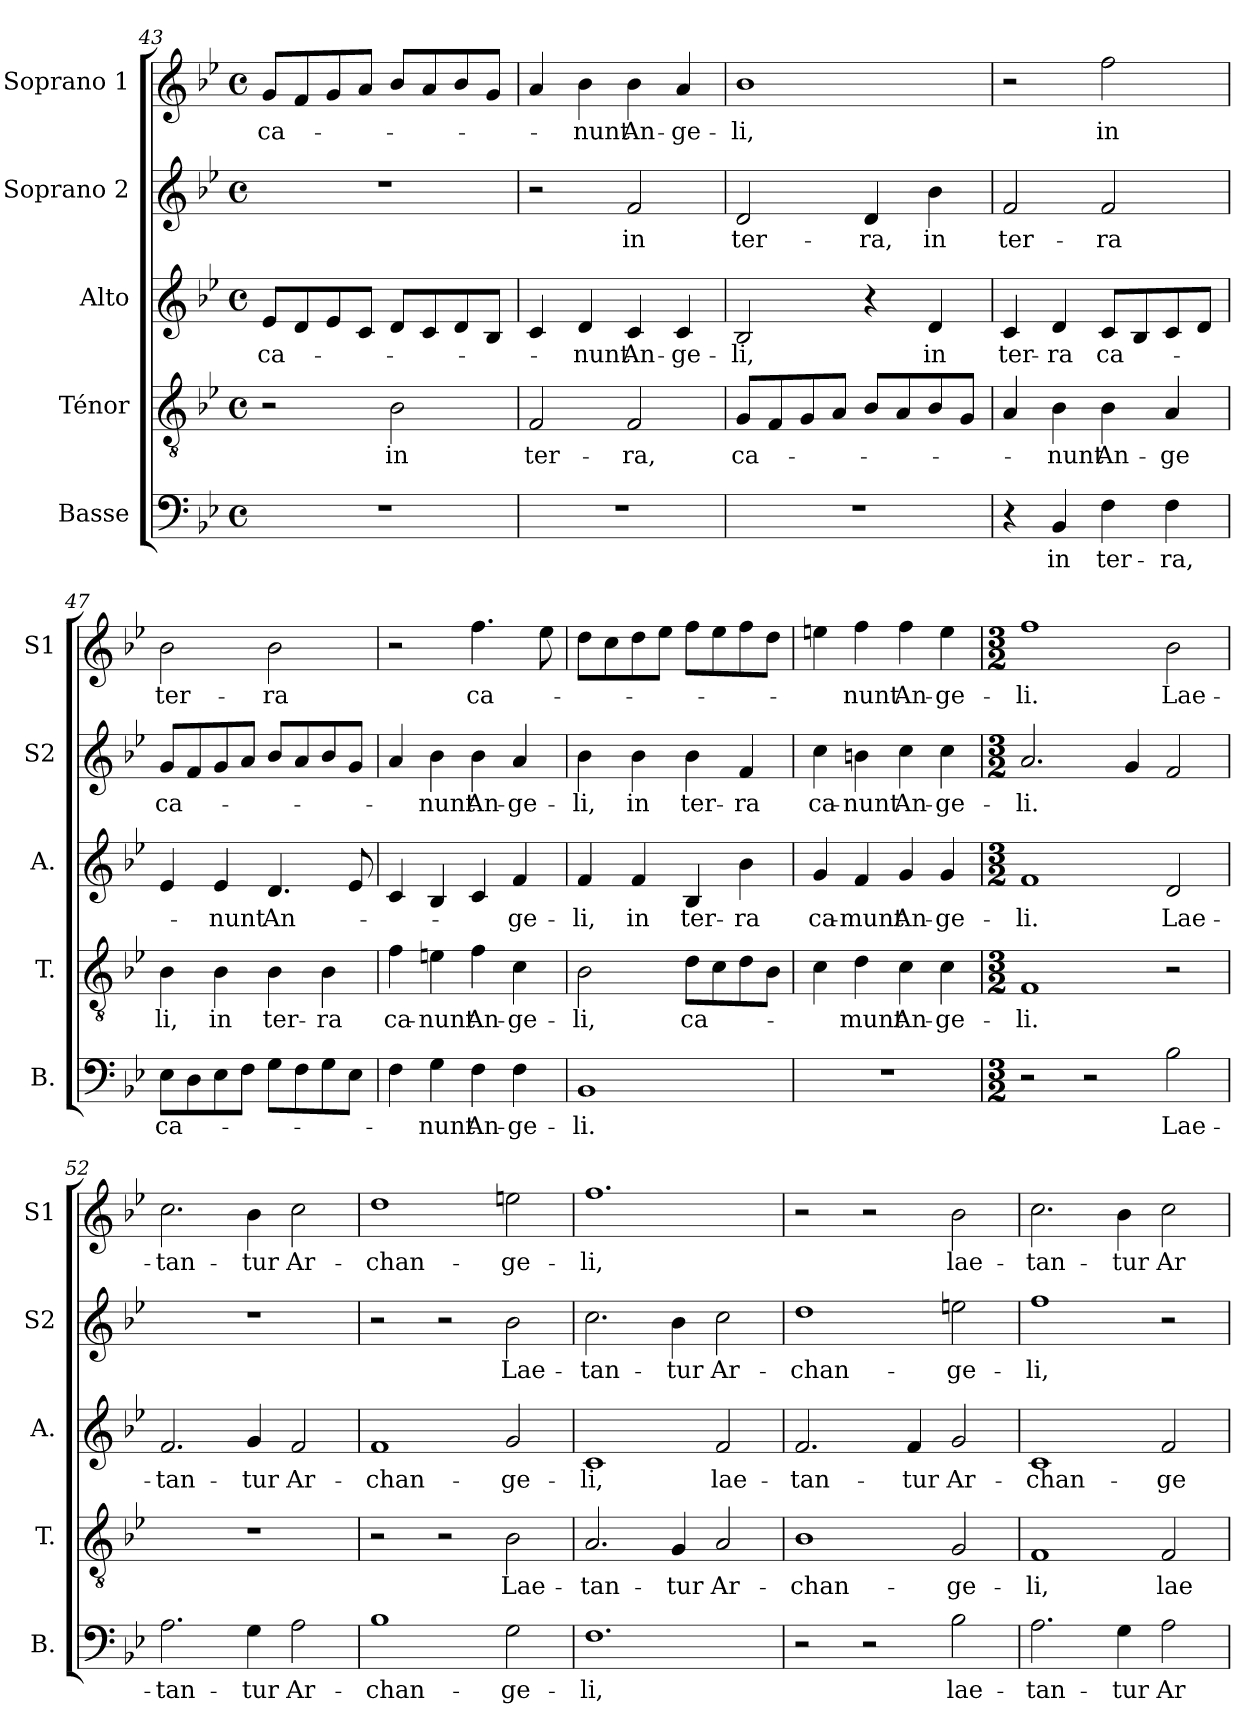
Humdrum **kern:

**kern	**text	**kern	**text	**kern	**text	**kern	**text	**kern	**text
*part5	*part5	*part4	*part4	*part3	*part3	*part2	*part2	*part1	*part1
*staff5	*staff5	*staff4	*staff4	*staff3	*staff3	*staff2	*staff2	*staff1	*staff1
*I"Basse	*	*I"Ténor	*	*I"Alto	*	*I"Soprano 2	*	*I"Soprano 1	*
*I'B.	*	*I'T.	*	*I'A.	*	*I'S2	*	*I'S1	*
*clefF4	*	*clefGv2	*	*clefG2	*	*clefG2	*	*clefG2	*
*k[b-e-]	*	*k[b-e-]	*	*k[b-e-]	*	*k[b-e-]	*	*k[b-e-]	*
*M4/4	*	*M4/4	*	*M4/4	*	*M4/4	*	*M4/4	*
*met(c)	*	*met(c)	*	*met(c)	*	*met(c)	*	*met(c)	*
=43	=43	=43	=43	=43	=43	=43	=43	=43	=43
!	!	!	!	!	!LO:LY:b	!	!	!	!LO:LY:b
1r	.	2r	.	8e-/L	ca-	1r	.	8g/L	ca-
.	.	.	.	8d/	.	.	.	8f/	.
.	.	.	.	8e-/	.	.	.	8g/	.
.	.	.	.	8c/J	.	.	.	8a/J	.
!	!	!	!LO:LY:b	!	!	!	!	!	!
.	.	2B-\	in	8d/L	.	.	.	8b-/L	.
.	.	.	.	8c/	.	.	.	8a/	.
.	.	.	.	8d/	.	.	.	8b-/	.
.	.	.	.	8B-/J	.	.	.	8g/J	.
=44	=44	=44	=44	=44	=44	=44	=44	=44	=44
!	!	!	!LO:LY:b	!	!	!	!	!	!
1r	.	2F/	ter-	4c/	.	2r	.	4a/	.
!	!	!	!	!	!LO:LY:b	!	!	!	!LO:LY:b
.	.	.	.	4d/	-nunt	.	.	4b-\	-nunt
!	!	!	!LO:LY:b	!	!LO:LY:b	!	!LO:LY:b	!	!LO:LY:b
.	.	2F/	-ra,	4c/	An-	2f/	in	4b-\	An-
!	!	!	!	!	!LO:LY:b	!	!	!	!LO:LY:b
.	.	.	.	4c/	-ge-	.	.	4a/	-ge-
=45	=45	=45	=45	=45	=45	=45	=45	=45	=45
!	!	!	!LO:LY:b	!	!LO:LY:b	!	!LO:LY:b	!	!LO:LY:b
1r	.	8G/L	ca-	2B-/	-li,	2d/	ter-	1b-	-li,
.	.	8F/	.	.	.	.	.	.	.
.	.	8G/	.	.	.	.	.	.	.
.	.	8A/J	.	.	.	.	.	.	.
!	!	!	!	!	!	!	!LO:LY:b	!	!
.	.	8B-/L	.	4r	.	4d/	-ra,	.	.
.	.	8A/	.	.	.	.	.	.	.
!	!	!	!	!	!LO:LY:b	!	!LO:LY:b	!	!
.	.	8B-/	.	4d/	in	4b-\	in	.	.
.	.	8G/J	.	.	.	.	.	.	.
=46	=46	=46	=46	=46	=46	=46	=46	=46	=46
!	!	!	!	!	!LO:LY:b	!	!LO:LY:b	!	!
4r	.	4A/	.	4c/	ter-	2f/	ter-	2r	.
!	!LO:LY:b	!	!LO:LY:b	!	!LO:LY:b	!	!	!	!
4BB-/	in	4B-\	-nunt	4d/	-ra	.	.	.	.
!	!LO:LY:b	!	!LO:LY:b	!	!LO:LY:b	!	!LO:LY:b	!	!LO:LY:b
4F\	ter-	4B-\	An-	8c/L	ca-	2f/	-ra	2ff\	in
.	.	.	.	8B-/	.	.	.	.	.
!	!LO:LY:b	!	!LO:LY:b	!	!	!	!	!	!
4F\	-ra,	4A/	-ge	8c/	.	.	.	.	.
.	.	.	.	8d/J	.	.	.	.	.
!!LO:PB:g=z
=47	=47	=47	=47	=47	=47	=47	=47	=47	=47
!	!LO:LY:b	!	!LO:LY:b	!	!	!	!LO:LY:b	!	!LO:LY:b
8E-\L	ca-	4B-\	li,	4e-/	.	8g/L	ca-	2b-\	ter-
8D\	.	.	.	.	.	8f/	.	.	.
!	!	!	!LO:LY:b	!	!LO:LY:b	!	!	!	!
8E-\	.	4B-\	in	4e-/	-nunt	8g/	.	.	.
8F\J	.	.	.	.	.	8a/J	.	.	.
!	!	!	!LO:LY:b	!	!LO:LY:b	!	!	!	!LO:LY:b
8G\L	.	4B-\	ter-	4.d/	An-	8b-/L	.	2b-\	-ra
8F\	.	.	.	.	.	8a/	.	.	.
!	!	!	!LO:LY:b	!	!	!	!	!	!
8G\	.	4B-\	-ra	.	.	8b-/	.	.	.
8E-\J	.	.	.	8e-/	.	8g/J	.	.	.
=48	=48	=48	=48	=48	=48	=48	=48	=48	=48
!	!	!	!LO:LY:b	!	!	!	!	!	!
4F\	.	4f\	ca-	4c/	.	4a/	.	2r	.
!	!LO:LY:b	!	!LO:LY:b	!	!	!	!LO:LY:b	!	!
4G\	-nunt	4en\	-nunt	4B-/	.	4b-\	-nunt	.	.
!	!LO:LY:b	!	!LO:LY:b	!	!	!	!LO:LY:b	!	!LO:LY:b
4F\	An-	4f\	An-	4c/	.	4b-\	An-	4.ff\	ca-
!	!LO:LY:b	!	!LO:LY:b	!	!LO:LY:b	!	!LO:LY:b	!	!
4F\	-ge-	4c\	-ge-	4f/	ge-	4a/	-ge-	.	.
.	.	.	.	.	.	.	.	8ee-\	.
=49	=49	=49	=49	=49	=49	=49	=49	=49	=49
!	!LO:LY:b	!	!LO:LY:b	!	!LO:LY:b	!	!LO:LY:b	!	!
1BB-	-li.	2B-\	-li,	4f/	-li,	4b-\	-li,	8dd\L	.
.	.	.	.	.	.	.	.	8cc\	.
!	!	!	!	!	!LO:LY:b	!	!LO:LY:b	!	!
.	.	.	.	4f/	in	4b-\	in	8dd\	.
.	.	.	.	.	.	.	.	8ee-\J	.
!	!	!	!LO:LY:b	!	!LO:LY:b	!	!LO:LY:b	!	!
.	.	8d\L	ca-	4B-/	ter-	4b-\	ter-	8ff\L	.
.	.	8c\	.	.	.	.	.	8ee-\	.
!	!	!	!	!	!LO:LY:b	!	!LO:LY:b	!	!
.	.	8d\	.	4b-\	-ra	4f/	-ra	8ff\	.
.	.	8B-\J	.	.	.	.	.	8dd\J	.
=50	=50	=50	=50	=50	=50	=50	=50	=50	=50
!	!	!	!	!	!LO:LY:b	!	!LO:LY:b	!	!
1r	.	4c\	.	4g/	ca-	4cc\	ca-	4een\	.
!	!	!	!LO:LY:b	!	!LO:LY:b	!	!LO:LY:b	!	!LO:LY:b
.	.	4d\	-munt	4f/	-munt	4bn\	-nunt	4ff\	-nunt
!	!	!	!LO:LY:b	!	!LO:LY:b	!	!LO:LY:b	!	!LO:LY:b
.	.	4c\	An-	4g/	An-	4cc\	An-	4ff\	An-
!	!	!	!LO:LY:b	!	!LO:LY:b	!	!LO:LY:b	!	!LO:LY:b
.	.	4c\	-ge-	4g/	-ge-	4cc\	-ge-	4ee\	-ge-
=51	=51	=51	=51	=51	=51	=51	=51	=51	=51
*M3/2	*	*M3/2	*	*M3/2	*	*M3/2	*	*M3/2	*
*	*	*	*	*	*	*	*	*MM260	*
!	!	!	!LO:LY:b	!	!LO:LY:b	!	!LO:LY:b	!	!LO:LY:b
2r	.	1F	-li.	1f	-li.	2.a/	-li.	1ff	-li.
2r	.	.	.	.	.	.	.	.	.
.	.	.	.	.	.	4g/	.	.	.
!	!LO:LY:b	!	!	!	!LO:LY:b	!	!	!	!LO:LY:b
2B-\	Lae-	2r	.	2d/	Lae-	2f/	.	2b-\	Lae-
=52	=52	=52	=52	=52	=52	=52	=52	=52	=52
!	!LO:LY:b	!	!	!	!LO:LY:b	!	!	!	!LO:LY:b
2.A\	-tan-	1.r	.	2.f/	-tan-	1.r	.	2.cc\	-tan-
!	!LO:LY:b	!	!	!	!LO:LY:b	!	!	!	!LO:LY:b
4G\	-tur	.	.	4g/	-tur	.	.	4b-\	-tur
!	!LO:LY:b	!	!	!	!LO:LY:b	!	!	!	!LO:LY:b
2A\	Ar-	.	.	2f/	Ar-	.	.	2cc\	Ar-
=53	=53	=53	=53	=53	=53	=53	=53	=53	=53
!	!LO:LY:b	!	!	!	!LO:LY:b	!	!	!	!LO:LY:b
1B-	-chan-	2r	.	1f	-chan-	2r	.	1dd	-chan-
.	.	2r	.	.	.	2r	.	.	.
!	!LO:LY:b	!	!LO:LY:b	!	!LO:LY:b	!	!LO:LY:b	!	!LO:LY:b
2G\	-ge-	2B-\	Lae-	2g/	-ge-	2b-\	Lae-	2een\	-ge-
=54	=54	=54	=54	=54	=54	=54	=54	=54	=54
!	!LO:LY:b	!	!LO:LY:b	!	!LO:LY:b	!	!LO:LY:b	!	!LO:LY:b
1.F	-li,	2.A/	-tan-	1c	-li,	2.cc\	-tan-	1.ff	-li,
!	!	!	!LO:LY:b	!	!	!	!LO:LY:b	!	!
.	.	4G/	-tur	.	.	4b-\	-tur	.	.
!	!	!	!LO:LY:b	!	!LO:LY:b	!	!LO:LY:b	!	!
.	.	2A/	Ar-	2f/	lae-	2cc\	Ar-	.	.
!!LO:LB:g=z
=55	=55	=55	=55	=55	=55	=55	=55	=55	=55
!	!	!	!LO:LY:b	!	!LO:LY:b	!	!LO:LY:b	!	!
2r	.	1B-	-chan-	2.f/	-tan-	1dd	-chan-	2r	.
2r	.	.	.	.	.	.	.	2r	.
!	!	!	!	!	!LO:LY:b	!	!	!	!
.	.	.	.	4f/	-tur	.	.	.	.
!	!LO:LY:b	!	!LO:LY:b	!	!LO:LY:b	!	!LO:LY:b	!	!LO:LY:b
2B-\	lae-	2G/	-ge-	2g/	Ar-	2een\	-ge-	2b-\	lae-
=56	=56	=56	=56	=56	=56	=56	=56	=56	=56
!	!LO:LY:b	!	!LO:LY:b	!	!LO:LY:b	!	!LO:LY:b	!	!LO:LY:b
2.A\	-tan-	1F	-li,	1c	-chan-	1ff	-li,	2.cc\	-tan-
!	!LO:LY:b	!	!	!	!	!	!	!	!LO:LY:b
4G\	-tur	.	.	.	.	.	.	4b-\	-tur
!	!LO:LY:b	!	!LO:LY:b	!	!LO:LY:b	!	!	!	!LO:LY:b
2A\	Ar-	2F/	lae-	2f/	-ge-	2r	.	2cc\	Ar-
=	=	=	=	=	=	=	=	=	=
*-	*-	*-	*-	*-	*-	*-	*-	*-	*-
